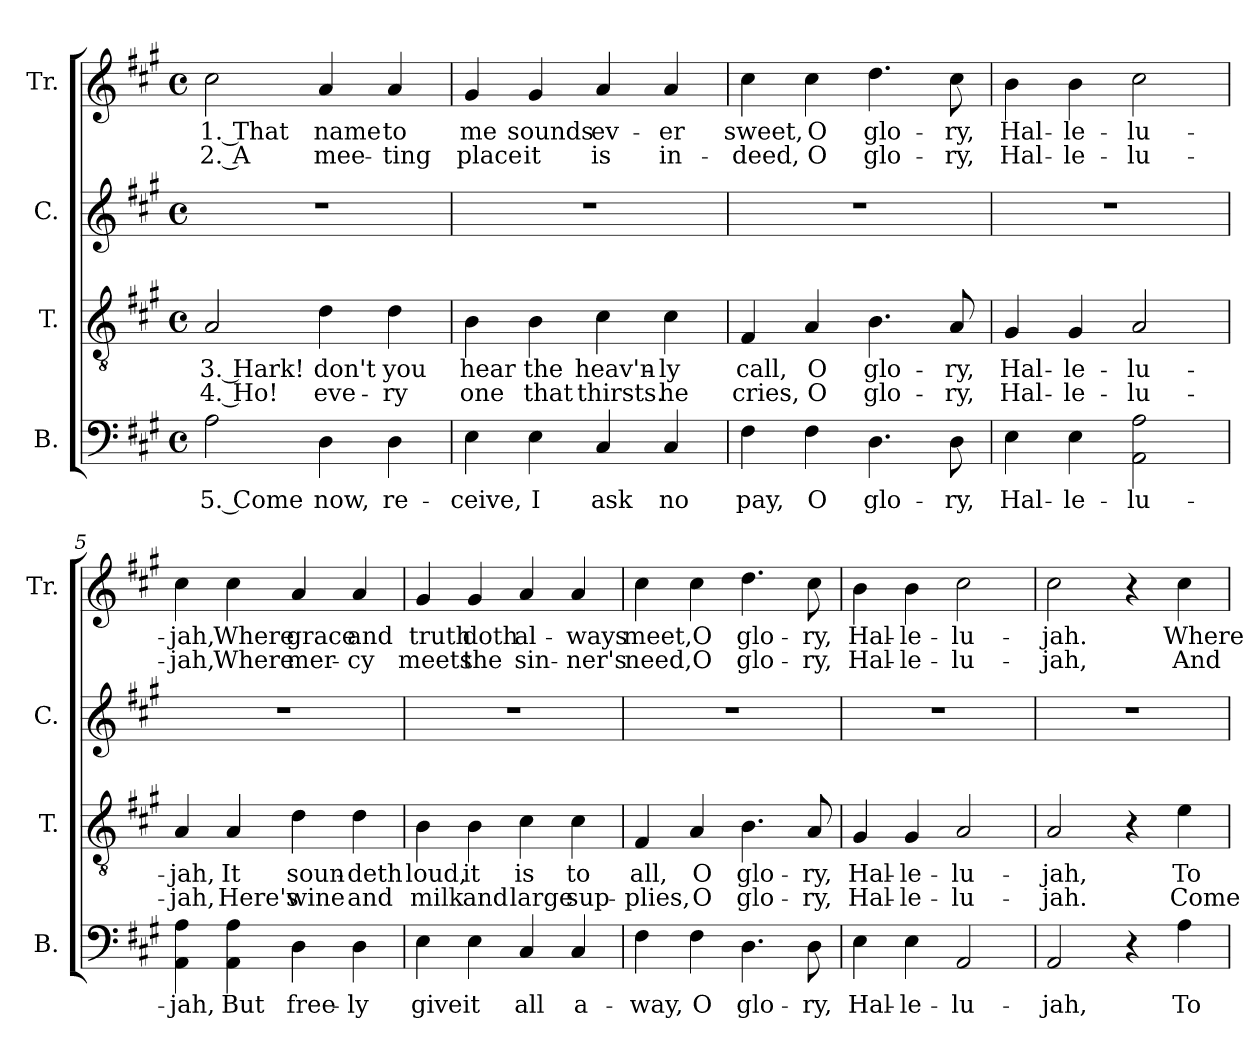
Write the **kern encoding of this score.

**kern	**text	**kern	**text	**text	**kern	**kern	**text	**text
*part4	*part4	*part3	*part3	*part3	*part2	*part1	*part1	*part1
*staff4	*staff4	*staff3	*staff3	*staff3	*staff2	*staff1	*staff1	*staff1
*I"B.	*	*I"T.	*	*	*I"C.	*I"Tr.	*	*
*I'B.	*	*I'T.	*	*	*I'C.	*I'Tr.	*	*
*clefF4	*	*clefGv2	*	*	*clefG2	*clefG2	*	*
*k[f#c#g#]	*	*k[f#c#g#]	*	*	*k[f#c#g#]	*k[f#c#g#]	*	*
*M4/4	*	*M4/4	*	*	*M4/4	*M4/4	*	*
*met(c)	*	*met(c)	*	*	*met(c)	*met(c)	*	*
*MM150	*	*MM150	*	*	*MM150	*MM150	*	*
=1	=1	=1	=1	=1	=1	=1	=1	=1
2A\	5. Come	2A/	3. Hark!	4. Ho!	1r	2cc#\	1. That	2. A
4D\	now,	4d\	don't	eve-	.	4a/	name	mee-
4D\	re-	4d\	you	-ry	.	4a/	to	-ting
=2	=2	=2	=2	=2	=2	=2	=2	=2
4E\	-ceive,	4B\	hear	one	1r	4g#/	me	place
4E\	I	4B\	the	that	.	4g#/	sounds	it
4C#/	ask	4c#\	heav'n-	thirsts.	.	4a/	ev-	is
4C#/	no	4c#\	-ly	he	.	4a/	-er	in-
=3	=3	=3	=3	=3	=3	=3	=3	=3
4F#\	pay,	4F#/	call,	cries,	1r	4cc#\	sweet,	-deed,
4F#\	O	4A/	O	O	.	4cc#\	O	O
4.D\	glo-	4.B\	glo-	glo-	.	4.dd\	glo-	glo-
8D\	-ry,	8A/	-ry,	-ry,	.	8cc#\	-ry,	-ry,
=4	=4	=4	=4	=4	=4	=4	=4	=4
4E\	Hal-	4G#/	Hal-	Hal-	1r	4b\	Hal-	Hal-
4E\	-le-	4G#/	-le-	-le-	.	4b\	-le-	-le-
2AA\ 2A\	-lu-	2A/	-lu-	-lu-	.	2cc#\	-lu-	-lu-
=5	=5	=5	=5	=5	=5	=5	=5	=5
4AA\ 4A\	-jah,	4A/	-jah,	-jah,	1r	4cc#\	-jah,	-jah,
4AA\ 4A\	But	4A/	It	Here's	.	4cc#\	Where	Where
4D\	free-	4d\	soun-	wine	.	4a/	grace	mer-
4D\	-ly	4d\	-deth	and	.	4a/	and	-cy
=6	=6	=6	=6	=6	=6	=6	=6	=6
4E\	give	4B\	loud,	milk	1r	4g#/	truth	meets
4E\	it	4B\	it	and	.	4g#/	doth	the
4C#/	all	4c#\	is	large	.	4a/	al-	sin-
4C#/	a-	4c#\	to	sup-	.	4a/	-ways	-ner's
!!LO:LB:g=z
=7	=7	=7	=7	=7	=7	=7	=7	=7
4F#\	-way,	4F#/	all,	-plies,	1r	4cc#\	meet,	need,
4F#\	O	4A/	O	O	.	4cc#\	O	O
4.D\	glo-	4.B\	glo-	glo-	.	4.dd\	glo-	glo-
8D\	-ry,	8A/	-ry,	-ry,	.	8cc#\	-ry,	-ry,
=8	=8	=8	=8	=8	=8	=8	=8	=8
4E\	Hal-	4G#/	Hal-	Hal-	1r	4b\	Hal-	Hal-
4E\	-le-	4G#/	-le-	-le-	.	4b\	-le-	-le-
2AA/	-lu-	2A/	-lu-	-lu-	.	2cc#\	-lu-	-lu-
=9	=9	=9	=9	=9	=9	=9	=9	=9
2AA/	-jah,	2A/	-jah,	-jah.	1r	2cc#\	-jah.	-jah,
4r	.	4r	.	.	.	4r	.	.
4A\	To	4e\	To	Come	.	4cc#\	Where	And
=	=	=	=	=	=	=	=	=
*-	*-	*-	*-	*-	*-	*-	*-	*-
